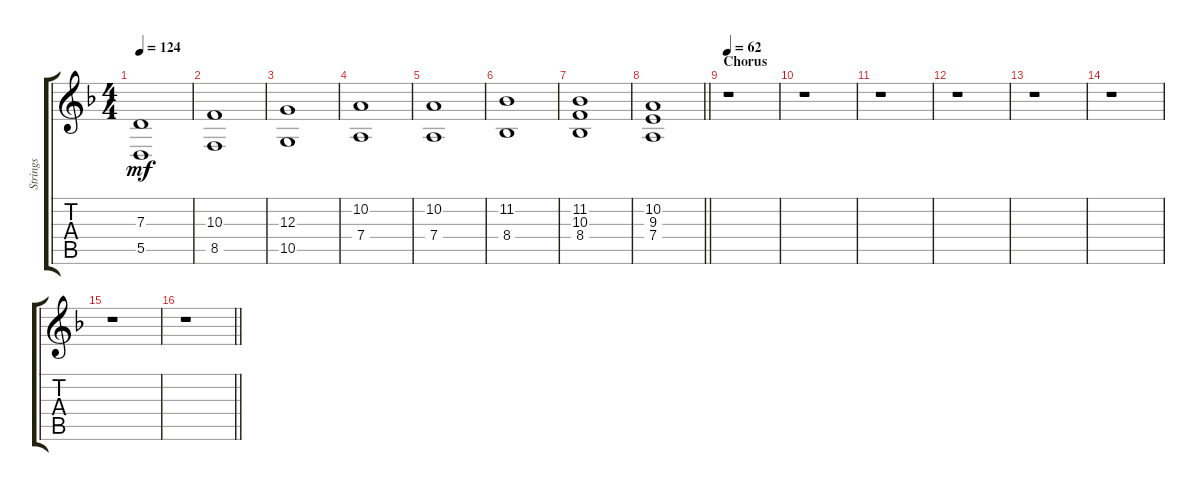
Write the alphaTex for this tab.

\track ("Strings" "Strings") {instrument stringensemble1}
\staff {score tabs}
\tuning (E4 B3 G3 D3 A2 E2) {hide}
\ts (4 4)
\tempo 124
\clef g2
\ks dminor
(7.3 5.5).1{dy mf} |
(10.3 8.5).1 |
(12.3 10.5).1 |
(10.2 7.4).1 |
(10.2 7.4).1 |
(11.2 8.4).1 |
(11.2 10.3 8.4).1 |
\barLineRight lightlight
(10.2 9.3 7.4).1 |
\section ("" "Chorus")
\tempo 62
r.1 |
r.1 |
r.1 |
r.1 |
r.1 |
r.1 |
r.1 |
\barLineRight lightlight
r.1
